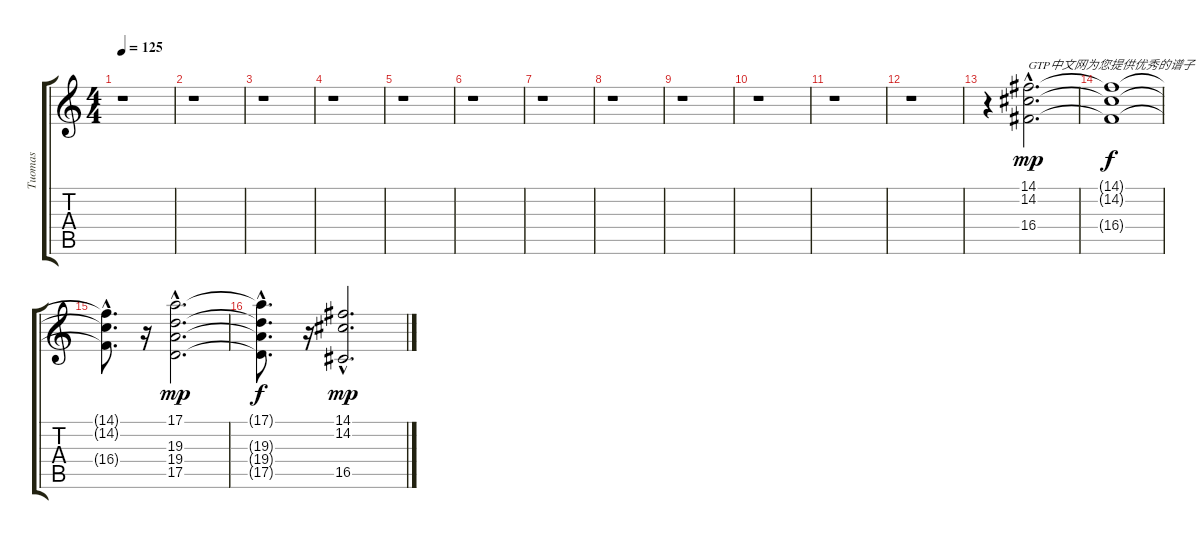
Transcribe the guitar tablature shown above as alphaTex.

\track ("Tuomas" "Tuomas") {instrument stringensemble1}
\staff {score tabs}
\tuning (E4 B3 G3 D3 A2 E2) {hide}
\ts (4 4)
\tempo 125
\clef g2
\ks c
r.1{dy mp instrument stringensemble1} |
r.1 |
r.1 |
r.1 |
r.1 |
r.1 |
r.1 |
r.1 |
r.1 |
r.1 |
r.1 |
r.1 |
r.4{instrument pad4choir} (14.1{hac} 14.2{hac} 16.4{hac}).2{d txt "GTP中文网为您提供优秀的谱子"} |
(14.1{t} 14.2{t} 16.4{t}).1{dy f} |
(14.1{hac t} 14.2{hac t} 16.4{hac t}).8{d} r.16 (17.1{hac} 19.3{hac} 19.4{hac} 17.5{hac}).2{d dy mp} |
(17.1{hac t} 19.3{hac t} 19.4{hac t} 17.5{hac t}).8{d dy f} r.16 (14.1{hac} 14.2{hac} 16.5{hac}).2{d dy mp}
